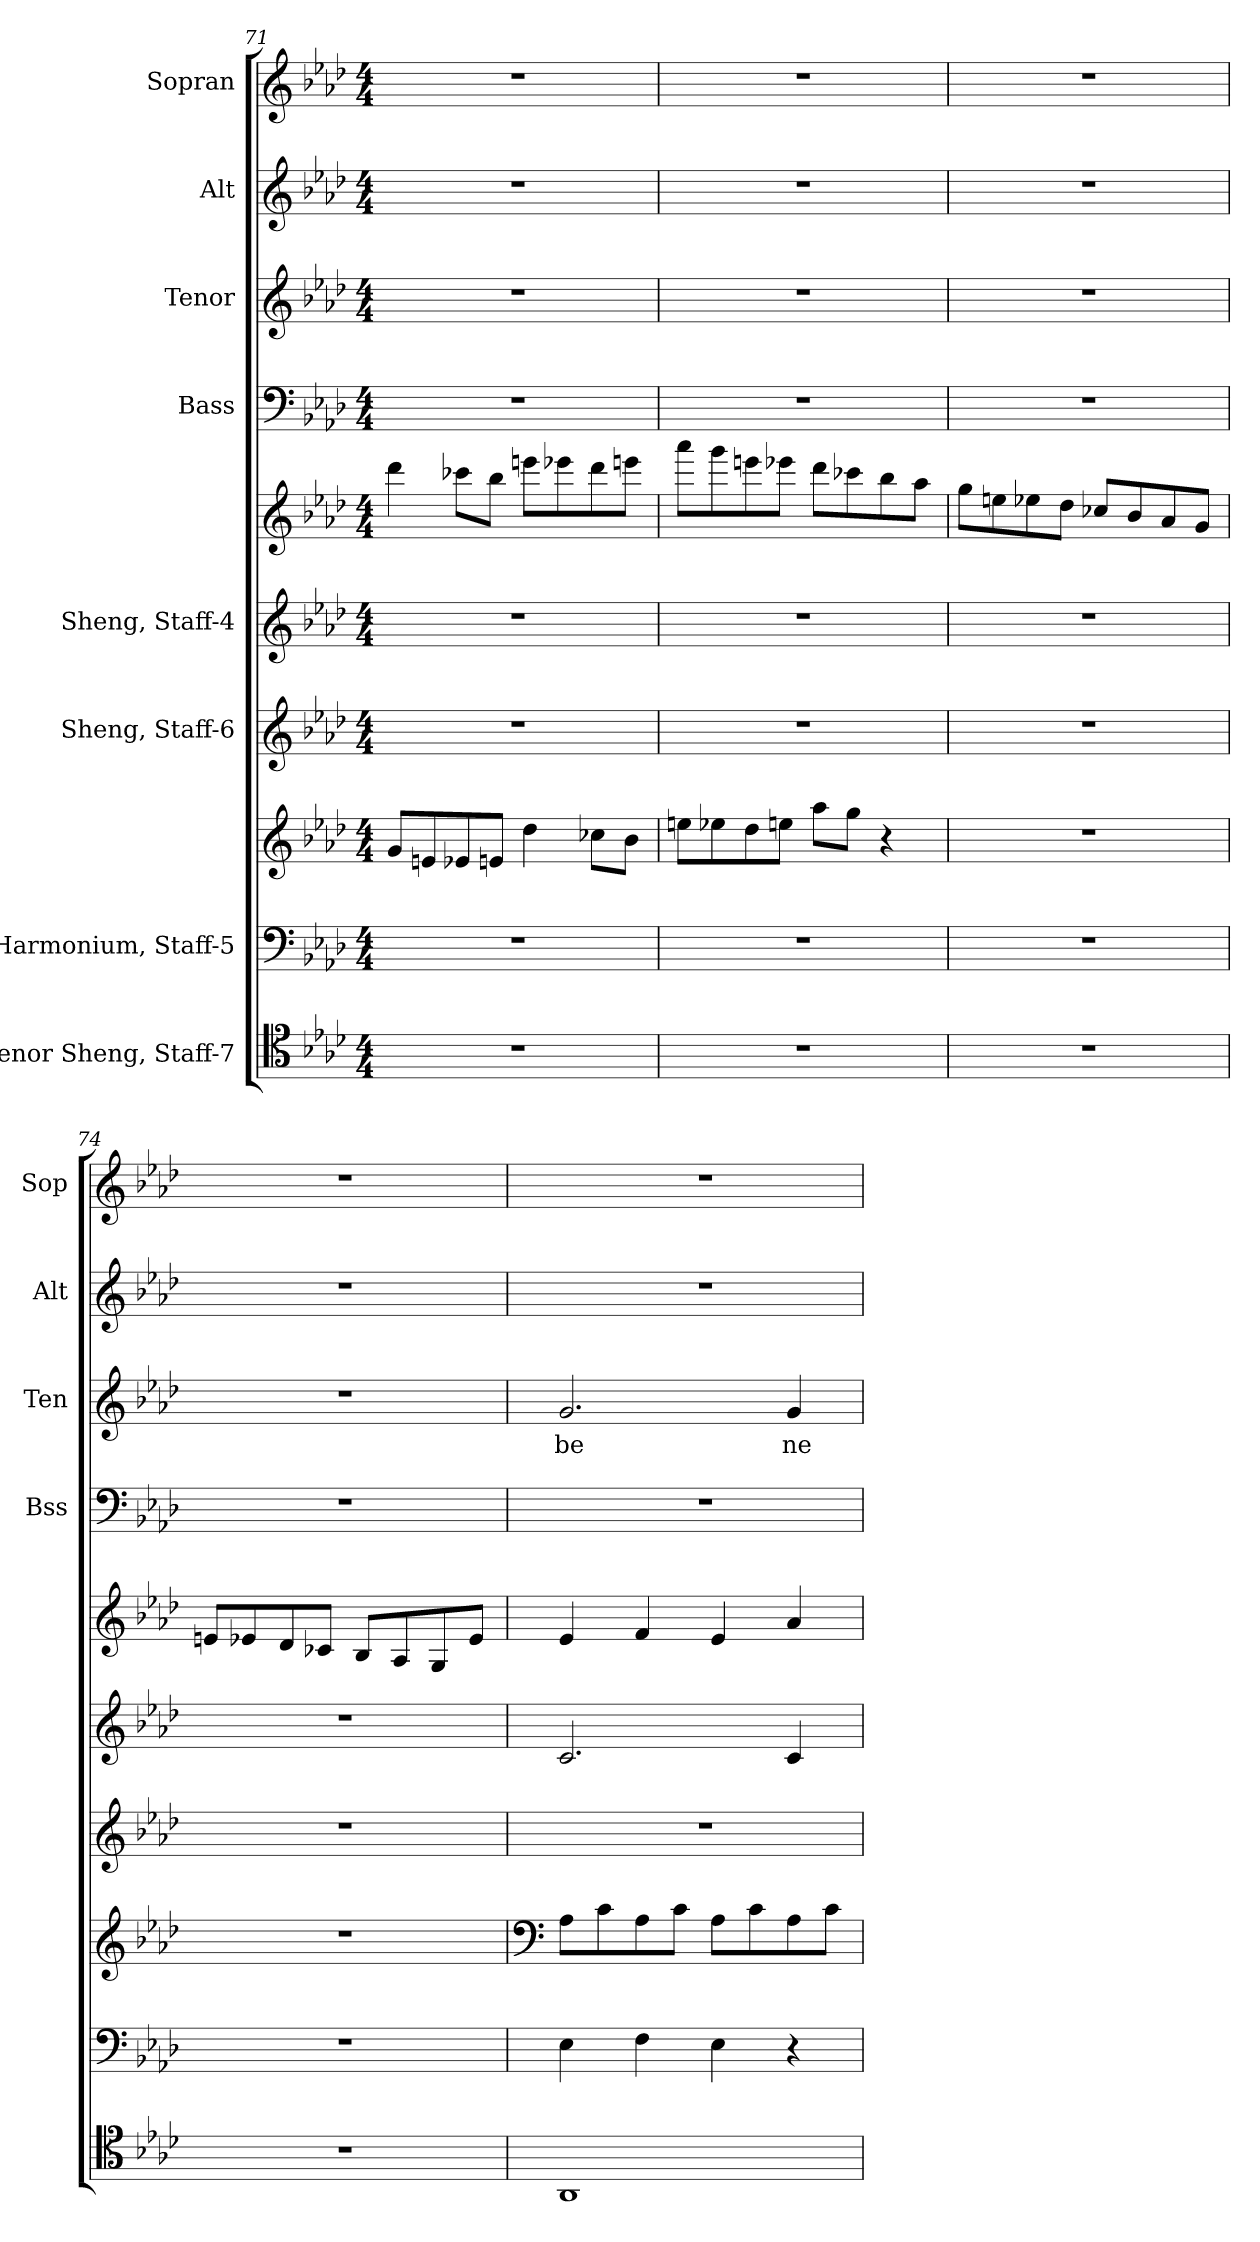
**kern	**kern	**kern	**kern	**kern	**kern	**kern	**kern	**text	**kern	**kern
*part8	*part7	*part7	*part6	*part5	*part5	*part4	*part3	*part3	*part2	*part1
*staff10	*staff9	*staff8	*staff7	*staff6	*staff5	*staff4	*staff3	*staff3	*staff2	*staff1
*I"Tenor Sheng, Staff-7	*I"Harmonium, Staff-5	*	*I"Sheng, Staff-6	*I"Sheng, Staff-4	*	*I"Bass	*I"Tenor	*	*I"Alt	*I"Sopran
*	*	*	*	*	*	*I'Bss	*I'Ten	*	*I'Alt	*I'Sop
*clefC4	*clefF4	*clefG2	*clefG2	*clefG2	*clefG2	*clefF4	*clefG2	*	*clefG2	*clefG2
*	*	*	*	*	*	*	*ITrd4c7	*	*	*ITrd2c3
*k[b-e-a-d-]	*k[b-e-a-d-]	*k[b-e-a-d-]	*k[b-e-a-d-]	*k[b-e-a-d-]	*k[b-e-a-d-]	*k[b-e-a-d-]	*k[b-e-a-d-g-]	*	*k[b-e-a-d-]	*k[b-]
*M4/4	*M4/4	*M4/4	*M4/4	*M4/4	*M4/4	*M4/4	*M4/4	*	*M4/4	*M4/4
=71	=71	=71	=71	=71	=71	=71	=71	=71	=71	=71
1r	1r	8g/L	1r	1r	4ddd-\	1r	1r	.	1r	1r
.	.	8en/	.	.	.	.	.	.	.	.
.	.	8e-X/	.	.	8ccc-X\L	.	.	.	.	.
.	.	8en/J	.	.	8bb-\J	.	.	.	.	.
.	.	4dd-\	.	.	8eeen\L	.	.	.	.	.
.	.	.	.	.	8eee-X\	.	.	.	.	.
.	.	8cc-X\L	.	.	8ddd-\	.	.	.	.	.
.	.	8b-\J	.	.	8eeen\J	.	.	.	.	.
!!LO:PB:g=z
=72	=72	=72	=72	=72	=72	=72	=72	=72	=72	=72
1r	1r	8een\L	1r	1r	8aaa-\L	1r	1r	.	1r	1r
.	.	8ee-X\	.	.	8ggg\	.	.	.	.	.
.	.	8dd-\	.	.	8eeen\	.	.	.	.	.
.	.	8een\J	.	.	8eee-X\J	.	.	.	.	.
.	.	8aa-\L	.	.	8ddd-\L	.	.	.	.	.
.	.	8gg\J	.	.	8ccc-X\	.	.	.	.	.
.	.	4r	.	.	8bb-\	.	.	.	.	.
.	.	.	.	.	8aa-\J	.	.	.	.	.
=73	=73	=73	=73	=73	=73	=73	=73	=73	=73	=73
1r	1r	1r	1r	1r	8gg\L	1r	1r	.	1r	1r
.	.	.	.	.	8een\	.	.	.	.	.
.	.	.	.	.	8ee-X\	.	.	.	.	.
.	.	.	.	.	8dd-\J	.	.	.	.	.
.	.	.	.	.	8cc-X/L	.	.	.	.	.
.	.	.	.	.	8b-/	.	.	.	.	.
.	.	.	.	.	8a-/	.	.	.	.	.
.	.	.	.	.	8g/J	.	.	.	.	.
=74	=74	=74	=74	=74	=74	=74	=74	=74	=74	=74
1r	1r	1r	1r	1r	8en/L	1r	1r	.	1r	1r
.	.	.	.	.	8e-X/	.	.	.	.	.
.	.	.	.	.	8d-/	.	.	.	.	.
.	.	.	.	.	8c-X/J	.	.	.	.	.
.	.	.	.	.	8B-/L	.	.	.	.	.
.	.	.	.	.	8A-/	.	.	.	.	.
.	.	.	.	.	8G/	.	.	.	.	.
.	.	.	.	.	8e-/J	.	.	.	.	.
!!LO:PB:g=z
=75	=75	=75	=75	=75	=75	=75	=75	=75	=75	=75
*	*	*clefF4	*	*	*	*	*	*	*	*
1AA-	4E-\	8A-\L	1r	2.c/	4e-/	1r	2.c/	be	1r	1r
.	.	8c\	.	.	.	.	.	.	.	.
.	4F\	8A-\	.	.	4f/	.	.	.	.	.
.	.	8c\J	.	.	.	.	.	.	.	.
.	4E-\	8A-\L	.	.	4e-/	.	.	.	.	.
.	.	8c\	.	.	.	.	.	.	.	.
.	4r	8A-\	.	4c/	4a-/	.	4c/	ne	.	.
.	.	8c\J	.	.	.	.	.	.	.	.
=	=	=	=	=	=	=	=	=	=	=
*-	*-	*-	*-	*-	*-	*-	*-	*-	*-	*-
